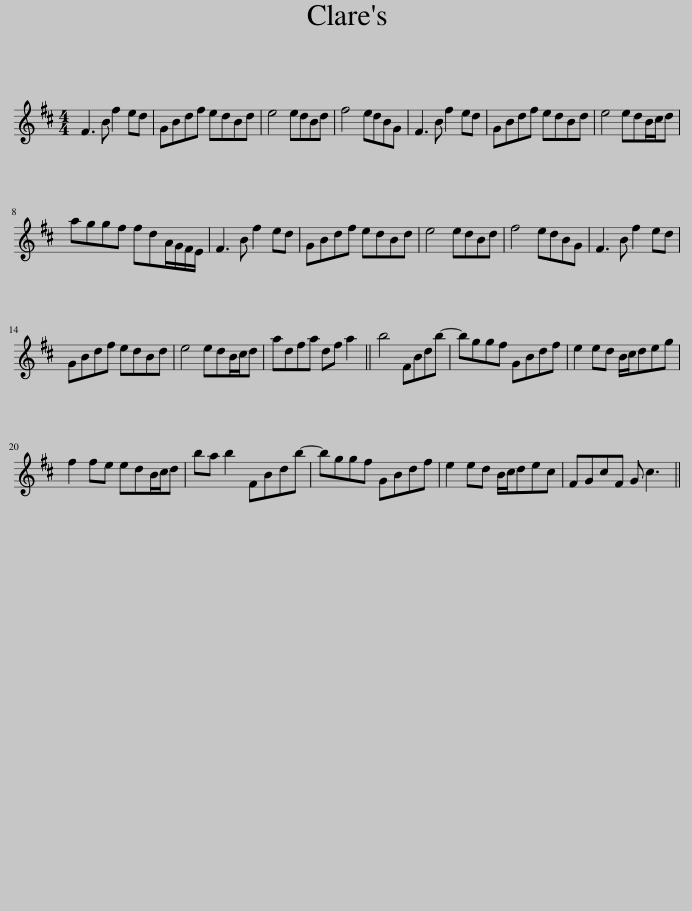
X:1
L:1/8
M:4/4
I:linebreak $
K:Bmin
V:1 treble
V:1
 F3 B f2 ed | GBdf edBd | e4 edBd | f4 edBG | F3 B f2 ed | %5
 GBdf edBd | e4 edB/c/d |$ aggf fdA/G/F/E/ | F3 B f2 ed | GBdf edBd | %10
 e4 edBd | f4 edBG | F3 B f2 ed |$ GBdf edBd | e4 edB/c/d | %15
 adfa df a2 || b4 FBdb- | bggf GBdf | e2 ed B/c/deg |$ f2 fe edB/c/d | %20
 ba b2 FBdb- | bggf GBdf | e2 ed B/c/dec | FGcF G c3 || %24
